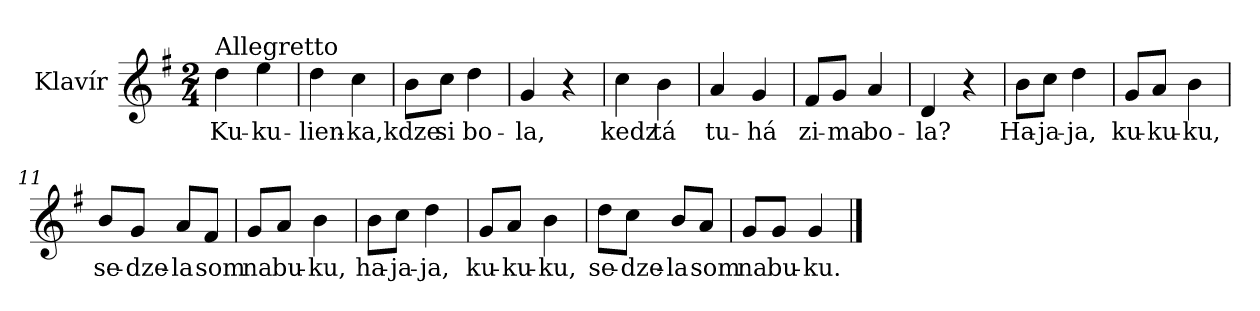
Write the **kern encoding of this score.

**kern	**text
*part1	*part1
*staff1	*staff1
*I"Klavír	*
*I'Kl.	*
*clefG2	*
*k[f#]	*
*M2/4	*
=1	=1
!LO:TX:a:t=Allegretto	!
4dd\	Ku-
4ee\	-ku-
=2	=2
4dd\	-lien-
4cc\	-ka,
=3	=3
8b\L	kdze
8cc\J	si
4dd\	bo-
=4	=4
4g/	-la,
4r	.
=5	=5
4cc\	kedz
4b\	tá
=6	=6
4a/	tu-
4g/	-há
!!LO:LB:g=z
=7	=7
8f#/L	zi-
8g/J	-ma
4a/	bo-
=8	=8
4d/	-la?
4r	.
=9	=9
8b\L	Ha-
8cc\J	-ja-
4dd\	-ja,
=10	=10
8g/L	ku-
8a/J	-ku-
4b\	-ku,
=11	=11
8b/L	se-
8g/J	-dze-
8a/L	-la
8f#/J	som
!!LO:LB:g=z
=12	=12
8g/L	na
8a/J	bu-
4b\	-ku,
=13	=13
8b\L	ha-
8cc\J	-ja-
4dd\	-ja,
=14	=14
8g/L	ku-
8a/J	-ku-
4b\	-ku,
=15	=15
8dd\L	se-
8cc\J	-dze-
8b/L	-la
8a/J	som
=16	=16
8g/L	na
8g/J	bu-
4g/	-ku.
==	==
*-	*-
